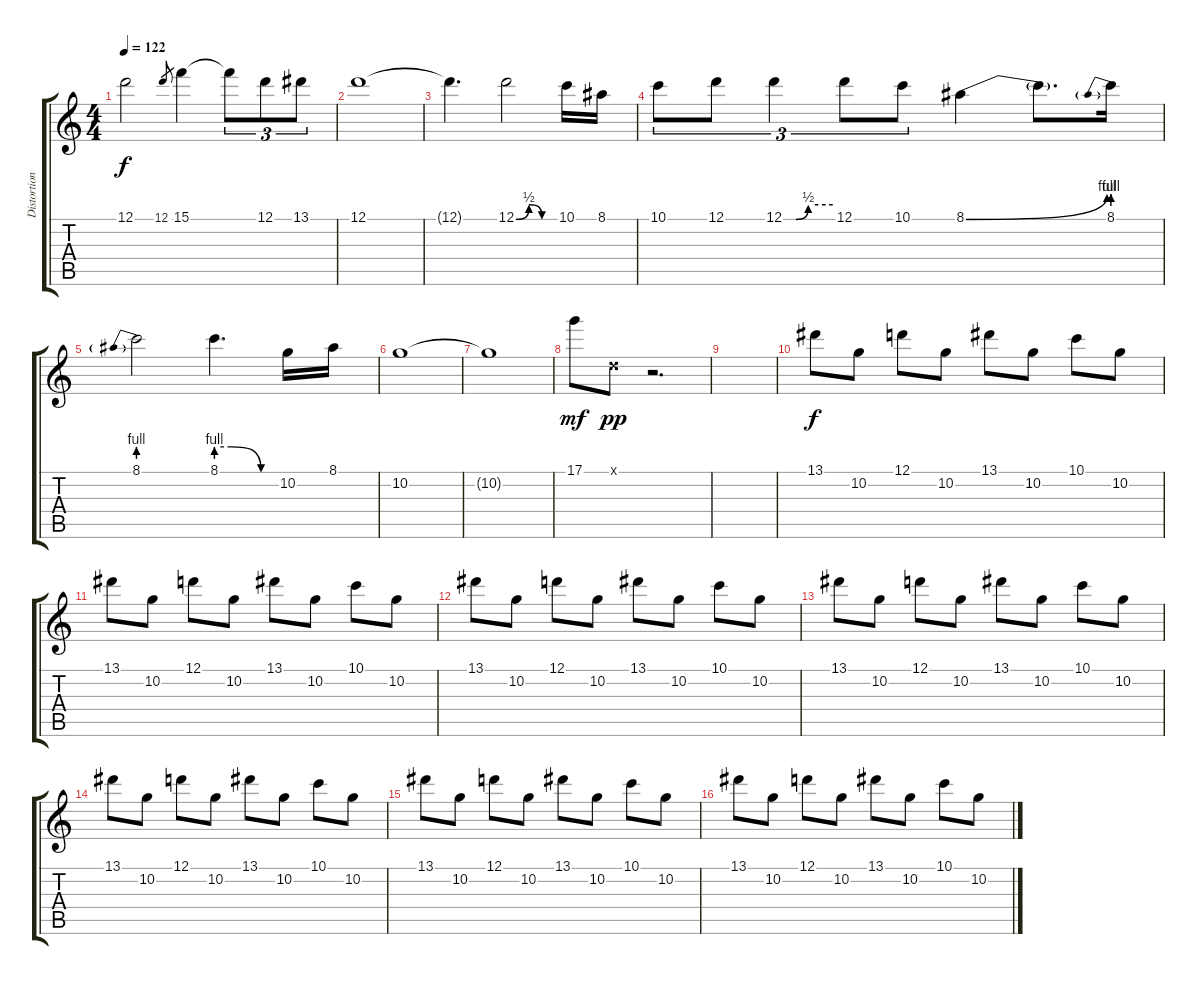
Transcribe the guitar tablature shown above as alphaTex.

\track ("Distortion guitar 02" "Distortion") {instrument overdrivenguitar}
\staff {score tabs}
\tuning (D4 A3 F3 C3 G2 C2) {hide}
\ts (4 4)
\tempo 122
\clef g2
\ks c
12.1{t}.2{dy f} 12.1.8{gr} 15.1.4 15.1{t}.8{tu (3 2)} 12.1.8{tu (3 2)} 13.1.8{tu (3 2)} |
12.1.1 |
12.1{t}.4{d} 12.1{be (custom 0 0 20 2 40 0 60 0)}.2 10.1.16 8.1.16 |
10.1.8{tu (3 2)} 12.1.8{tu (3 2)} 12.1{be (custom 0 0 15 0 30 2 60 2)}.4{tu (3 2)} 12.1.8{tu (3 2)} 10.1.8{tu (3 2)} 8.1{be (bend 0 0 60 4)}.4 8.1{t}.8{d} 8.1{be (prebend 0 4 60 4)}.16 |
8.1{be (prebend 0 4 60 4)}.2 8.1{be (custom 0 4 15 4 45 0 60 0)}.4{d} 10.2.16 8.1.16 |
10.2.1 |
10.2{t}.1 |
17.1.8{dy mf} 0.1{x}.8{dy pp} r.2{d} |
|
13.1.8{dy f volume 7 balance 10 instrument overdrivenguitar} 10.2.8 12.1.8 10.2.8 13.1.8 10.2.8 10.1.8 10.2.8 |
13.1.8 10.2.8 12.1.8 10.2.8 13.1.8 10.2.8 10.1.8 10.2.8 |
13.1.8 10.2.8 12.1.8 10.2.8 13.1.8 10.2.8 10.1.8 10.2.8 |
13.1.8 10.2.8 12.1.8 10.2.8 13.1.8 10.2.8 10.1.8 10.2.8 |
13.1.8 10.2.8 12.1.8 10.2.8 13.1.8 10.2.8 10.1.8 10.2.8 |
13.1.8 10.2.8 12.1.8 10.2.8 13.1.8 10.2.8 10.1.8 10.2.8 |
13.1.8 10.2.8 12.1.8 10.2.8 13.1.8 10.2.8 10.1.8 10.2.8
